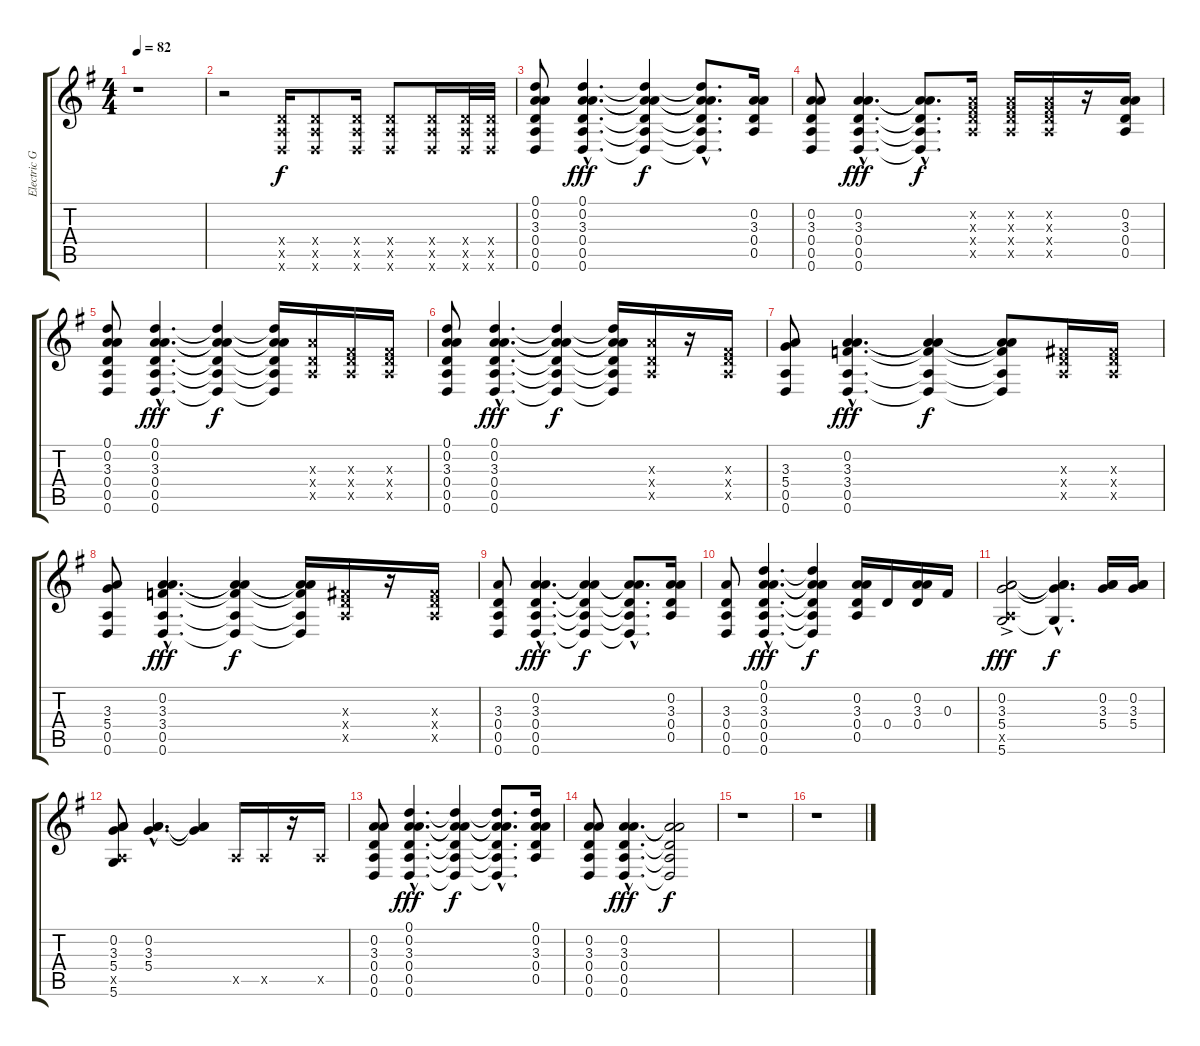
\track ("Electric Guitar 1 (heavy dist.)" "Electric G") {instrument distortionguitar}
\staff {score tabs}
\tuning (D4 A3 Gb3 D3 A2 D2) {hide}
\ts (4 4)
\tempo 82
\clef g2
\ks g
r.1{dy fff} |
r.2 (0.4{x} 0.5{x} 0.6{x}).16{dy f} (0.4{x} 0.5{x} 0.6{x}).8 (0.4{x} 0.5{x} 0.6{x}).16 (0.4{x} 0.5{x} 0.6{x}).8 (0.4{x} 0.5{x} 0.6{x}).16 (0.4{x} 0.5{x} 0.6{x}).32 (0.4{x} 0.5{x} 0.6{x}).32 |
(0.1 0.2 3.3 0.4 0.5 0.6).8 (0.1{hac} 0.2{hac} 3.3{hac} 0.4{hac} 0.5{hac} 0.6{hac}).4{d dy fff} (0.1{t} 0.2{t} 3.3{t} 0.4{t} 0.5{t} 0.6{t}).4{dy f} (0.1{hac t} 0.2{hac t} 3.3{hac t} 0.4{hac t} 0.5{hac t} 0.6{hac t}).8{d} (0.2 3.3 0.4 0.5).16 |
(0.2 3.3 0.4 0.5 0.6).8 (0.2{hac} 3.3{hac} 0.4{hac} 0.5{hac} 0.6{hac}).4{d dy fff} (0.2{hac t} 3.3{hac t} 0.4{hac t} 0.5{hac t} 0.6{hac t}).8{d dy f} (0.2{x} 0.3{x} 0.4{x} 0.5{x}).16 (0.2{x} 0.3{x} 0.4{x} 0.5{x}).16 (0.2{x} 0.3{x} 0.4{x} 0.5{x}).16 r.16 (0.2 3.3 0.4 0.5).16 |
(0.1 0.2 3.3 0.4 0.5 0.6).8 (0.1{hac} 0.2{hac} 3.3{hac} 0.4{hac} 0.5{hac} 0.6{hac}).4{d dy fff} (0.1{t} 0.2{t} 3.3{t} 0.4{t} 0.5{t} 0.6{t}).4{dy f} (0.1{t} 0.2{t} 3.3{t} 0.4{t} 0.5{t} 0.6{t}).16 (3.3{x} 0.4{x} 0.5{x}).16 (0.3{x} 0.4{x} 0.5{x}).16 (0.3{x} 0.4{x} 0.5{x}).16 |
(0.1 0.2 3.3 0.4 0.5 0.6).8 (0.1{hac} 0.2{hac} 3.3{hac} 0.4{hac} 0.5{hac} 0.6{hac}).4{d dy fff} (0.1{t} 0.2{t} 3.3{t} 0.4{t} 0.5{t} 0.6{t}).4{dy f} (0.1{t} 0.2{t} 3.3{t} 0.4{t} 0.5{t} 0.6{t}).16 (3.3{x} 0.4{x} 0.5{x}).16 r.16 (0.3{x} 0.4{x} 0.5{x}).16 |
(3.3 5.4 0.5 0.6).8 (0.2{hac} 3.3{hac} 3.4{hac} 0.5{hac} 0.6{hac}).4{d dy fff} (0.2{t} 3.3{t} 3.4{t} 0.5{t} 0.6{t}).4{dy f} (0.2{t} 3.3{t} 3.4{t} 0.5{t} 0.6{t}).8 (0.3{x} 0.4{x} 0.5{x}).16 (0.3{x} 0.4{x} 0.5{x}).16 |
(3.3 5.4 0.5 0.6).8 (0.2{hac} 3.3{hac} 3.4{hac} 0.5{hac} 0.6{hac}).4{d dy fff} (0.2{t} 3.3{t} 3.4{t} 0.5{t} 0.6{t}).4{dy f} (0.2{t} 3.3{t} 3.4{t} 0.5{t} 0.6{t}).16 (0.3{x} 0.4{x} 0.5{x}).16 r.16 (0.3{x} 0.4{x} 0.5{x}).16 |
(3.3 0.4 0.5 0.6).8 (0.2{hac} 3.3{hac} 0.4{hac} 0.5{hac} 0.6{hac}).4{d dy fff} (0.2{t} 3.3{t} 0.4{t} 0.5{t} 0.6{t}).4{dy f} (0.2{hac t} 3.3{hac t} 0.4{hac t} 0.5{hac t} 0.6{hac t}).8{d} (0.2 3.3 0.4 0.5).16 |
(3.3 0.4 0.5 0.6).8 (0.1{hac} 0.2{hac} 3.3{hac} 0.4{hac} 0.5{hac} 0.6{hac}).4{d dy fff} (0.1{t} 0.2{t} 3.3{t} 0.4{t} 0.5{t} 0.6{t}).4{dy f} (0.2 3.3 0.4 0.5).16 0.4.16 (0.2 3.3 0.4).16 0.3.16 |
(0.2{ac} 3.3{ac} 5.4{ac} 0.5{ac x} 5.6{ac}).2{dy fff} (0.2{hac t} 3.3{hac t} 5.4{hac t} 5.6{hac t}).4{d dy f} (0.2 3.3 5.4).16 (0.2 3.3 5.4).16 |
(0.2 3.3 5.4 0.5{x} 5.6).8 (0.2{hac} 3.3{hac} 5.4{hac}).4{d} (0.2{t} 3.3{t} 5.4{t}).4 0.5{x}.16 0.5{x}.16 r.16 0.5{x}.16 |
(0.2 3.3 0.4 0.5 0.6).8 (0.1{hac} 0.2{hac} 3.3{hac} 0.4{hac} 0.5{hac} 0.6{hac}).4{d dy fff} (0.1{t} 0.2{t} 3.3{t} 0.4{t} 0.5{t} 0.6{t}).4{dy f} (0.1{hac t} 0.2{hac t} 3.3{hac t} 0.4{hac t} 0.5{hac t} 0.6{hac t}).8{d} (0.1 0.2 3.3 0.4 0.5).16 |
(0.2 3.3 0.4 0.5 0.6).8 (0.2{hac} 3.3{hac} 0.4{hac} 0.5{hac} 0.6{hac}).4{d dy fff} (0.2{t} 3.3{t} 0.4{t} 0.5{t} 0.6{t}).2{dy f} |
r.1 |
r.1
